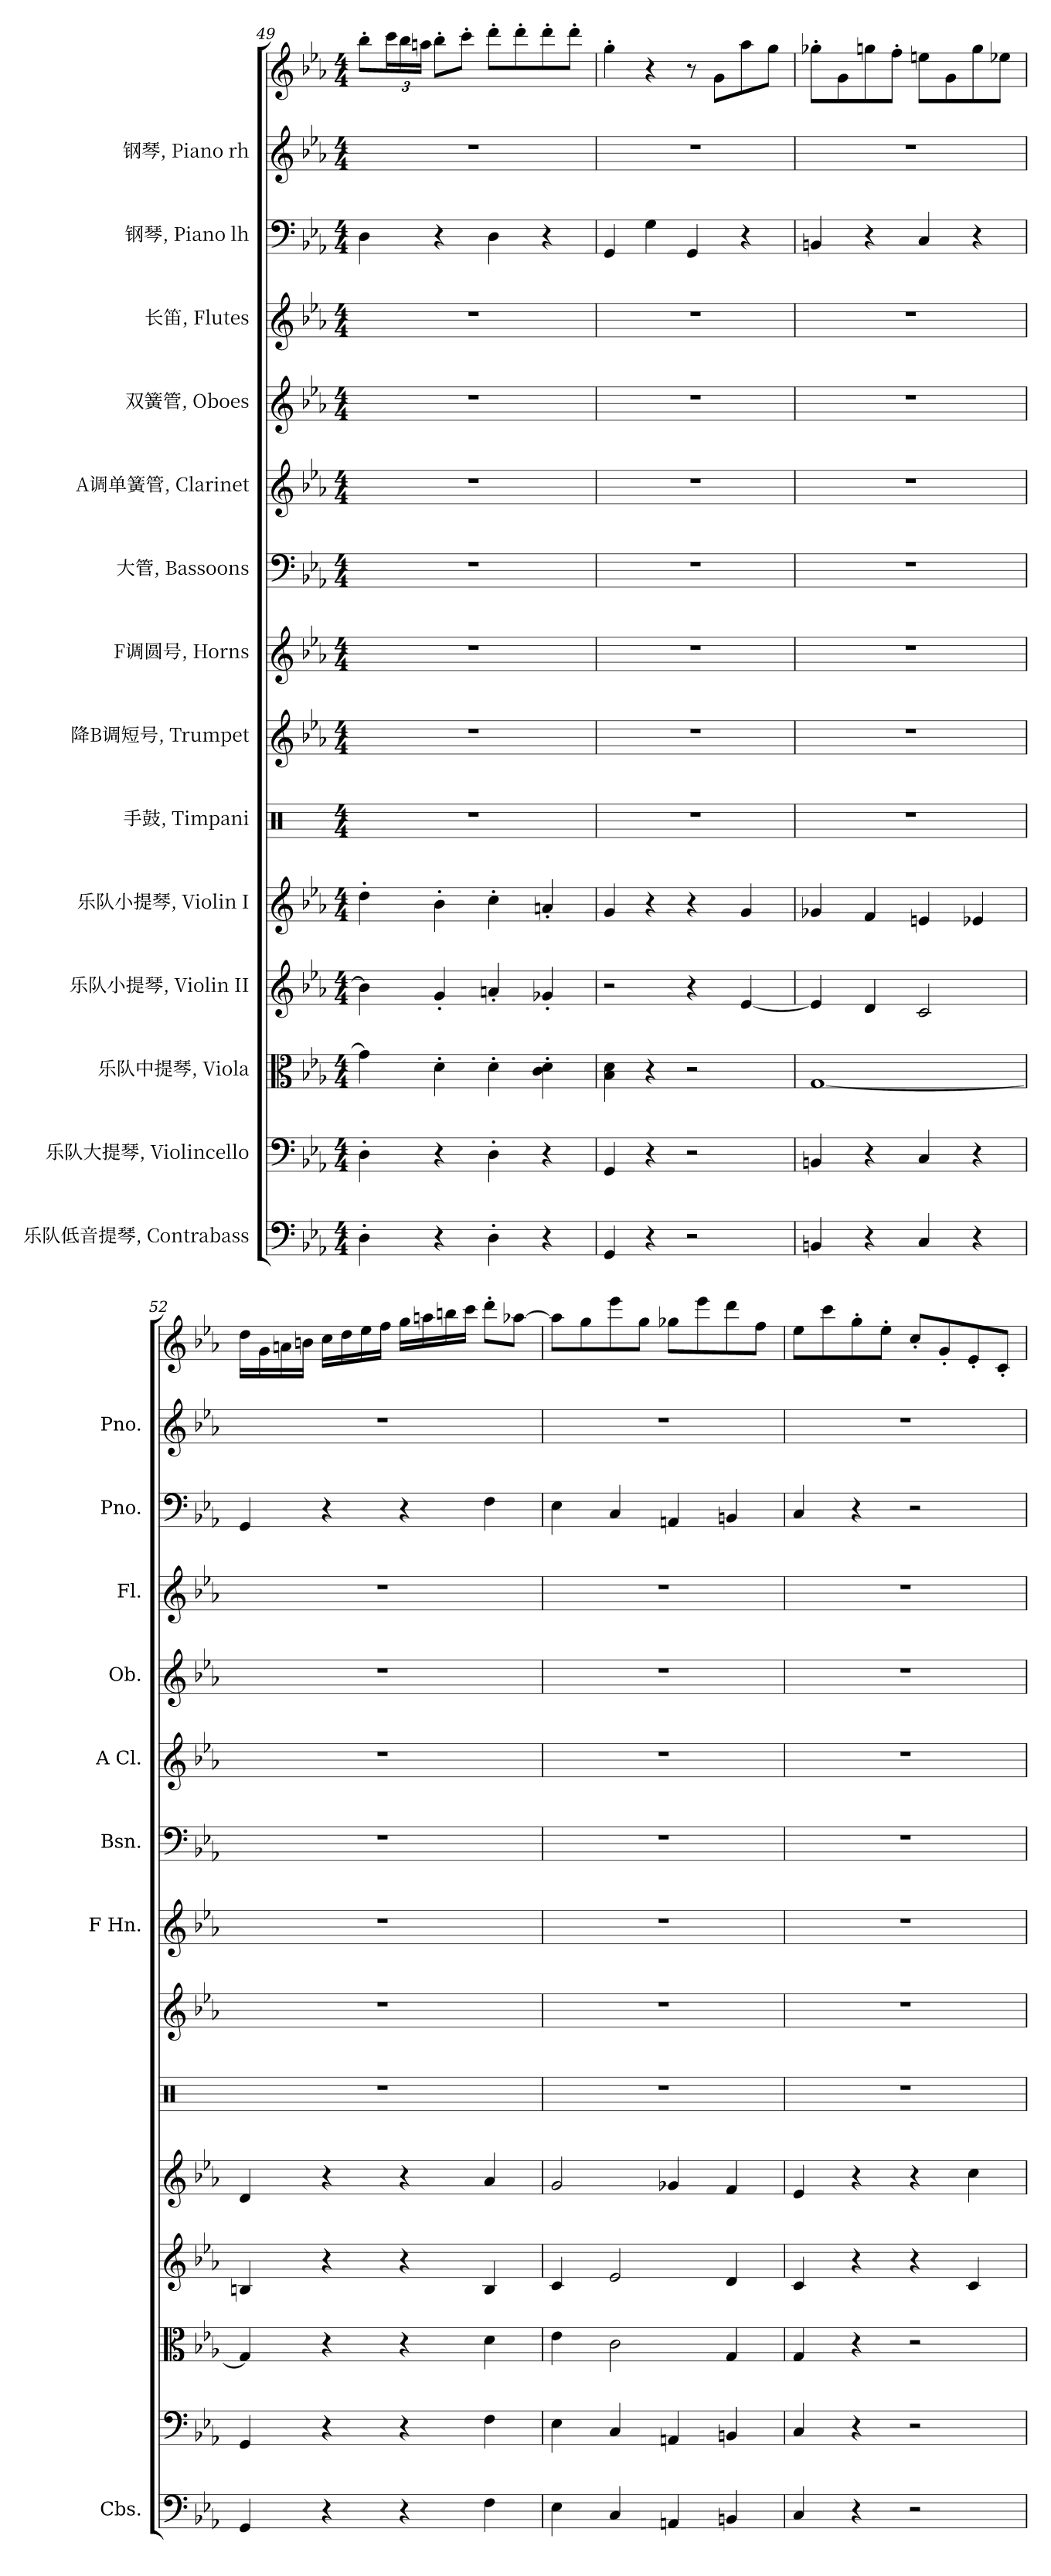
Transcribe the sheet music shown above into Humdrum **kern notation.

**kern	**kern	**kern	**kern	**kern	**kern	**kern	**kern	**kern	**kern	**kern	**kern	**kern	**kern	**kern
*part14	*part13	*part12	*part11	*part10	*part9	*part8	*part7	*part6	*part5	*part4	*part3	*part2	*part1	*part1
*staff15	*staff14	*staff13	*staff12	*staff11	*staff10	*staff9	*staff8	*staff7	*staff6	*staff5	*staff4	*staff3	*staff2	*staff1
*I"乐队低音提琴, Contrabass	*I"乐队大提琴, Violincello	*I"乐队中提琴, Viola	*I"乐队小提琴, Violin II	*I"乐队小提琴, Violin I	*I"手鼓, Timpani	*I"降B调短号, Trumpet	*I"F调圆号, Horns	*I"大管, Bassoons	*I"A调单簧管, Clarinet	*I"双簧管, Oboes	*I"长笛, Flutes	*I"钢琴, Piano lh	*I"钢琴, Piano rh	*
*I'Cbs.	*	*	*	*	*	*	*I'F Hn.	*I'Bsn.	*I'A Cl.	*I'Ob.	*I'Fl.	*I'Pno.	*I'Pno.	*
!!LO:PB:g=z
*clefF4	*clefF4	*clefC3	*clefG2	*clefG2	*clefX	*clefG2	*clefG2	*clefF4	*clefG2	*clefG2	*clefG2	*clefF4	*clefG2	*clefG2
*ITrd7c12	*	*	*	*	*	*ITrd1c2	*ITrd4c7	*	*ITrd2c3	*	*	*	*	*
*k[b-e-a-]	*k[b-e-a-]	*k[b-e-a-]	*k[b-e-a-]	*k[b-e-a-]	*k[]	*k[b-e-a-d-g-]	*k[b-e-a-d-]	*k[b-e-a-]	*k[]	*k[b-e-a-]	*k[b-e-a-]	*k[b-e-a-]	*k[b-e-a-]	*k[b-e-a-]
*M4/4	*M4/4	*M4/4	*M4/4	*M4/4	*M4/4	*M4/4	*M4/4	*M4/4	*M4/4	*M4/4	*M4/4	*M4/4	*M4/4	*M4/4
=49	=49	=49	=49	=49	=49	=49	=49	=49	=49	=49	=49	=49	=49	=49
4DD'\	4D'\	4g\]	4b-\]	4dd'\	1r	1r	1r	1r	1r	1r	1r	4D\	1r	8bb-'\L
*	*	*	*	*	*	*	*	*	*	*	*	*	*	*Xbrackettup
.	.	.	.	.	.	.	.	.	.	.	.	.	.	24ccc\L
.	.	.	.	.	.	.	.	.	.	.	.	.	.	24bb-\
.	.	.	.	.	.	.	.	.	.	.	.	.	.	24aan\JJ
4r	4r	4d'\	4g'/	4b-'\	.	.	.	.	.	.	.	4r	.	8bb-'\L
.	.	.	.	.	.	.	.	.	.	.	.	.	.	8ccc'\J
4DD'\	4D'\	4d'\	4an'/	4cc'\	.	.	.	.	.	.	.	4D\	.	8ddd'\L
.	.	.	.	.	.	.	.	.	.	.	.	.	.	8ddd'\
4r	4r	4c\' 4d\'	4g-X'/	4an'/	.	.	.	.	.	.	.	4r	.	8ddd'\
.	.	.	.	.	.	.	.	.	.	.	.	.	.	8ddd'\J
=50	=50	=50	=50	=50	=50	=50	=50	=50	=50	=50	=50	=50	=50	=50
4GGG/	4GG/	4B-\ 4d\	2r	4g/	1r	1r	1r	1r	1r	1r	1r	4GG/	1r	4gg'\
4r	4r	4r	.	4r	.	.	.	.	.	.	.	4G\	.	4r
2r	2r	2r	4r	4r	.	.	.	.	.	.	.	4GG/	.	8r
.	.	.	.	.	.	.	.	.	.	.	.	.	.	8g\L
.	.	.	[4e-/	4g/	.	.	.	.	.	.	.	4r	.	8aa-\
.	.	.	.	.	.	.	.	.	.	.	.	.	.	8gg\J
=51	=51	=51	=51	=51	=51	=51	=51	=51	=51	=51	=51	=51	=51	=51
4BBBn/	4BBn/	[1G	4e-/]	4g-X/	1r	1r	1r	1r	1r	1r	1r	4BBn/	1r	8gg-X'\L
.	.	.	.	.	.	.	.	.	.	.	.	.	.	8g\
4r	4r	.	4d/	4f/	.	.	.	.	.	.	.	4r	.	8ggn\
.	.	.	.	.	.	.	.	.	.	.	.	.	.	8ff'\J
4CC/	4C/	.	2c/	4en/	.	.	.	.	.	.	.	4C/	.	8een\L
.	.	.	.	.	.	.	.	.	.	.	.	.	.	8g\
4r	4r	.	.	4e-X/	.	.	.	.	.	.	.	4r	.	8gg\
.	.	.	.	.	.	.	.	.	.	.	.	.	.	8ee-X\J
!!LO:PB:g=z
=52	=52	=52	=52	=52	=52	=52	=52	=52	=52	=52	=52	=52	=52	=52
4GGG/	4GG/	4G/]	4Bn/	4d/	1r	1r	1r	1r	1r	1r	1r	4GG/	1r	16dd\LL
.	.	.	.	.	.	.	.	.	.	.	.	.	.	16g\
.	.	.	.	.	.	.	.	.	.	.	.	.	.	16an\
.	.	.	.	.	.	.	.	.	.	.	.	.	.	16bn\JJ
4r	4r	4r	4r	4r	.	.	.	.	.	.	.	4r	.	16cc\LL
.	.	.	.	.	.	.	.	.	.	.	.	.	.	16dd\
.	.	.	.	.	.	.	.	.	.	.	.	.	.	16ee-\
.	.	.	.	.	.	.	.	.	.	.	.	.	.	16ff\JJ
4r	4r	4r	4r	4r	.	.	.	.	.	.	.	4r	.	16gg\LL
.	.	.	.	.	.	.	.	.	.	.	.	.	.	16aan\
.	.	.	.	.	.	.	.	.	.	.	.	.	.	16bbn\
.	.	.	.	.	.	.	.	.	.	.	.	.	.	16ccc\JJ
4FF\	4F\	4d\	4B/	4a-/	.	.	.	.	.	.	.	4F\	.	8ddd'\L
.	.	.	.	.	.	.	.	.	.	.	.	.	.	[8aa-X\J
=53	=53	=53	=53	=53	=53	=53	=53	=53	=53	=53	=53	=53	=53	=53
4EE-\	4E-\	4e-\	4c/	2g/	1r	1r	1r	1r	1r	1r	1r	4E-\	1r	8aa-\L]
.	.	.	.	.	.	.	.	.	.	.	.	.	.	8gg\
4CC/	4C/	2c\	2e-/	.	.	.	.	.	.	.	.	4C/	.	8eee-\
.	.	.	.	.	.	.	.	.	.	.	.	.	.	8gg\J
4AAAn/	4AAn/	.	.	4g-X/	.	.	.	.	.	.	.	4AAn/	.	8gg-X\L
.	.	.	.	.	.	.	.	.	.	.	.	.	.	8eee-\
4BBBn/	4BBn/	4G/	4d/	4f/	.	.	.	.	.	.	.	4BBn/	.	8ddd\
.	.	.	.	.	.	.	.	.	.	.	.	.	.	8ff\J
=54	=54	=54	=54	=54	=54	=54	=54	=54	=54	=54	=54	=54	=54	=54
4CC/	4C/	4G/	4c/	4e-/	1r	1r	1r	1r	1r	1r	1r	4C/	1r	8ee-\L
.	.	.	.	.	.	.	.	.	.	.	.	.	.	8ccc\
4r	4r	4r	4r	4r	.	.	.	.	.	.	.	4r	.	8gg'\
.	.	.	.	.	.	.	.	.	.	.	.	.	.	8ee-'\J
2r	2r	2r	4r	4r	.	.	.	.	.	.	.	2r	.	8cc'/L
.	.	.	.	.	.	.	.	.	.	.	.	.	.	8g'/
.	.	.	4c/	4cc\	.	.	.	.	.	.	.	.	.	8e-'/
.	.	.	.	.	.	.	.	.	.	.	.	.	.	8c'/J
=	=	=	=	=	=	=	=	=	=	=	=	=	=	=
*-	*-	*-	*-	*-	*-	*-	*-	*-	*-	*-	*-	*-	*-	*-
